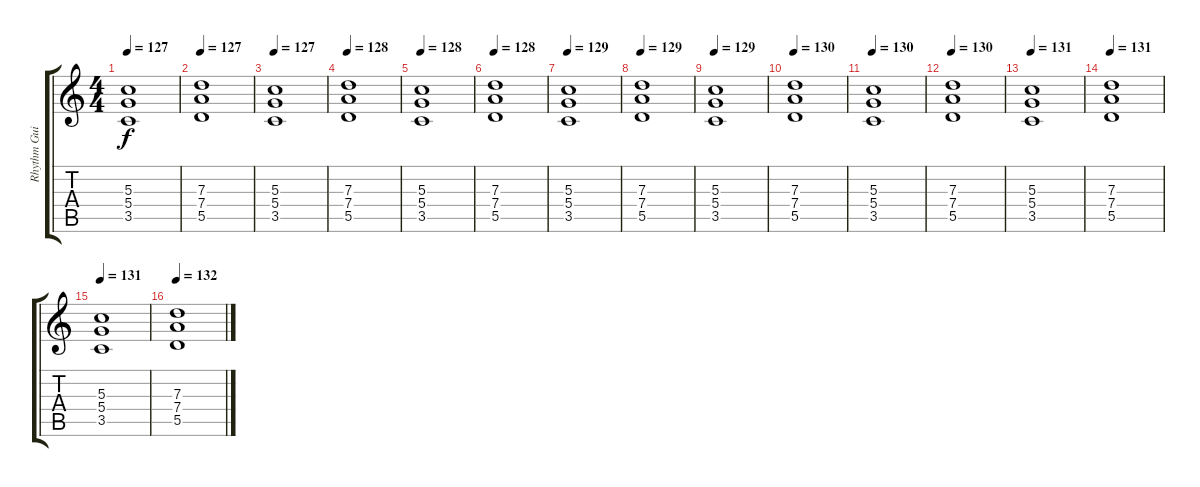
\track ("Rhythm Guitar 2" "Rhythm Gui") {instrument overdrivenguitar}
\staff {score tabs}
\tuning (E4 B3 G3 D3 A2 D2) {hide}
\ts (4 4)
\tempo 127
\clef g2
\ks c
(5.3 5.4 3.5).1{dy f} |
\tempo 127
(7.3 7.4 5.5).1 |
\tempo 127
(5.3 5.4 3.5).1 |
\tempo 128
(7.3 7.4 5.5).1 |
\tempo 128
(5.3 5.4 3.5).1 |
\tempo 128
(7.3 7.4 5.5).1 |
\tempo 129
(5.3 5.4 3.5).1 |
\tempo 129
(7.3 7.4 5.5).1 |
\tempo 129
(5.3 5.4 3.5).1 |
\tempo 130
(7.3 7.4 5.5).1 |
\tempo 130
(5.3 5.4 3.5).1 |
\tempo 130
(7.3 7.4 5.5).1 |
\tempo 131
(5.3 5.4 3.5).1 |
\tempo 131
(7.3 7.4 5.5).1 |
\tempo 131
(5.3 5.4 3.5).1 |
\tempo 132
(7.3 7.4 5.5).1
